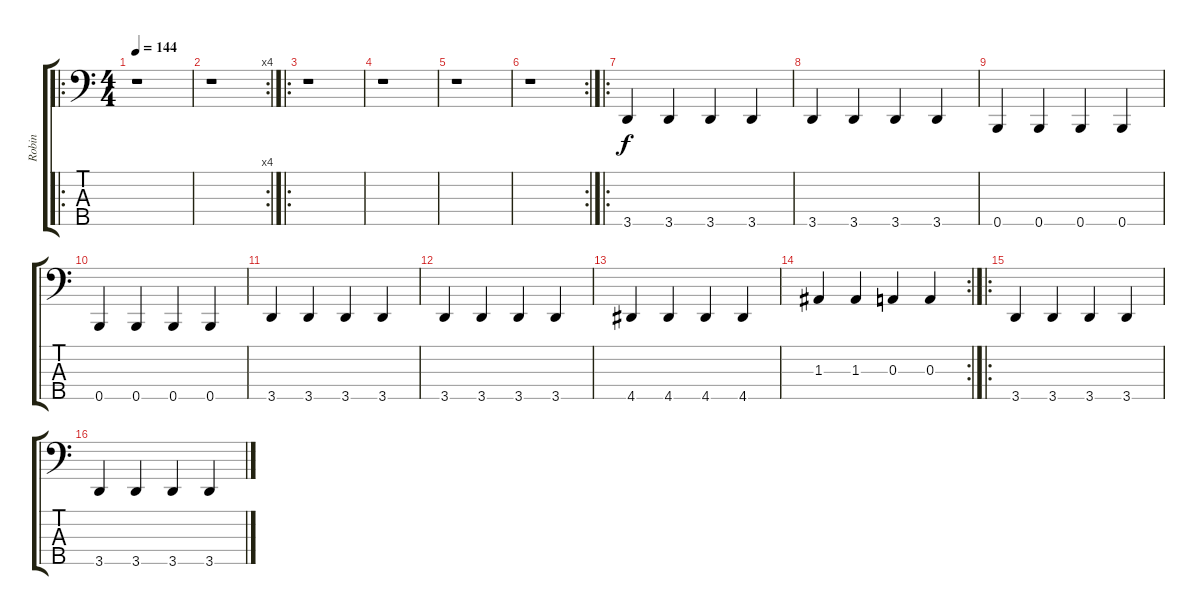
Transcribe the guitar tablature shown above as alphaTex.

\track ("Robin" "Robin") {instrument electricbasspick}
\staff {score tabs}
\tuning (G2 D2 A1 E1 B0) {hide}
\ro
\ts (4 4)
\tempo 144
\clef f4
\ks c
r.1{dy f instrument electricbasspick} |
\rc 4
r.1 |
\ro
r.1 |
r.1 |
r.1 |
\rc 2
r.1 |
\ro
3.5.4 3.5.4 3.5.4 3.5.4 |
3.5.4 3.5.4 3.5.4 3.5.4 |
0.5.4 0.5.4 0.5.4 0.5.4 |
0.5.4 0.5.4 0.5.4 0.5.4 |
3.5.4 3.5.4 3.5.4 3.5.4 |
3.5.4 3.5.4 3.5.4 3.5.4 |
4.5.4 4.5.4 4.5.4 4.5.4 |
\rc 2
1.3.4 1.3.4 0.3.4 0.3.4 |
\ro
3.5.4 3.5.4 3.5.4 3.5.4 |
3.5.4 3.5.4 3.5.4 3.5.4
